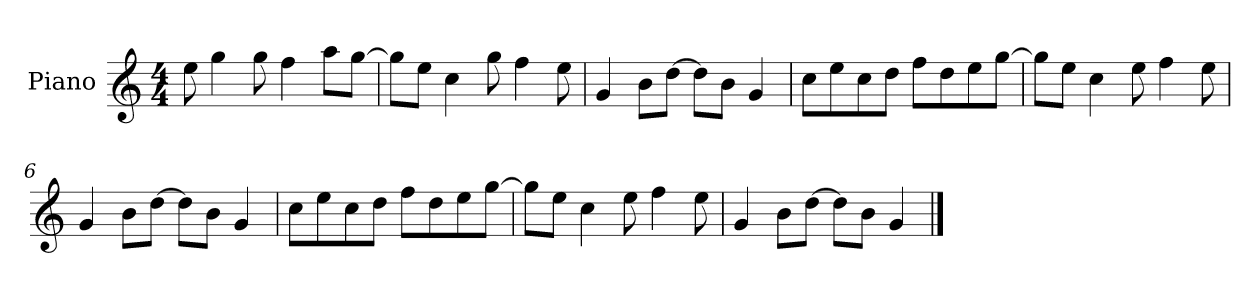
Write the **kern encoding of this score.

**kern
*part1
*staff1
*I"Piano
*I'P-no
*clefG2
*k[]
*M4/4
*MM90
=1
8ee\
4gg\
8gg\
4ff\
8aa\L
[8gg\J
=2
8gg\L]
8ee\J
4cc\
8gg\
4ff\
8ee\
=3
4g/
8b\L
[8dd\J
8dd\L]
8b\J
4g/
=4
8cc\L
8ee\
8cc\
8dd\J
8ff\L
8dd\
8ee\
[8gg\J
=5
8gg\L]
8ee\J
4cc\
8ee\
4ff\
8ee\
=6
4g/
8b\L
[8dd\J
8dd\L]
8b\J
4g/
!!LO:LB:g=z
=7
8cc\L
8ee\
8cc\
8dd\J
8ff\L
8dd\
8ee\
[8gg\J
=8
8gg\L]
8ee\J
4cc\
8ee\
4ff\
8ee\
=9
4g/
8b\L
[8dd\J
8dd\L]
8b\J
4g/
==
*-
